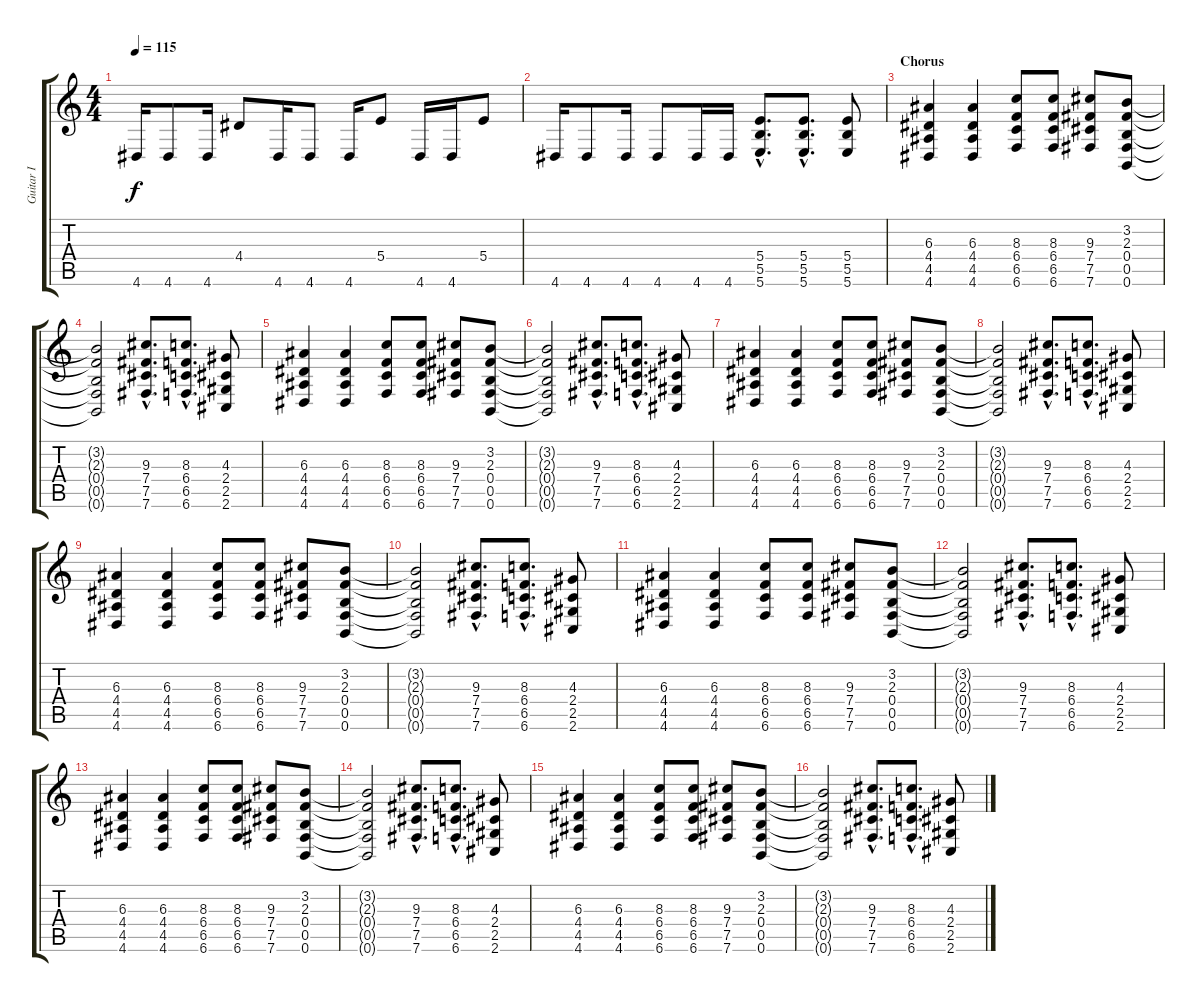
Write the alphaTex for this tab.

\track ("Guitar I" "Guitar I") {instrument distortionguitar}
\staff {score tabs}
\tuning (Db4 Ab3 E3 B2 Gb2 B1) {hide}
\ts (4 4)
\tempo 115
\clef g2
\ks c
4.6.16{dy f volume 16 instrument distortionguitar} 4.6.8 4.6.16 4.4.8 4.6.16{volume 16 instrument distortionguitar} 4.6.8 4.6.16 5.4.8 4.6.16 4.6.16 5.4.8 |
4.6.16{volume 16 instrument distortionguitar} 4.6.8 4.6.16 4.6.8 4.6.16{volume 16 instrument distortionguitar} 4.6.16 (5.4{hac} 5.5{hac} 5.6{hac}).8{d} (5.4{hac} 5.5{hac} 5.6{hac}).8{d} (5.4 5.5 5.6).8 |
\section ("" "Chorus")
(6.3 4.4 4.5 4.6).4{instrument distortionguitar} (6.3 4.4 4.5 4.6).4 (8.3 6.4 6.5 6.6).8 (8.3 6.4 6.5 6.6).8 (9.3 7.4 7.5 7.6).8 (3.2 2.3 0.4 0.5 0.6).8 |
(3.2{t} 2.3{t} 0.4{t} 0.5{t} 0.6{t}).2 (9.3{hac} 7.4{hac} 7.5{hac} 7.6{hac}).8{d} (8.3{hac} 6.4{hac} 6.5{hac} 6.6{hac}).8{d} (4.3 2.4 2.5 2.6).8 |
(6.3 4.4 4.5 4.6).4{instrument distortionguitar} (6.3 4.4 4.5 4.6).4 (8.3 6.4 6.5 6.6).8 (8.3 6.4 6.5 6.6).8 (9.3 7.4 7.5 7.6).8 (3.2 2.3 0.4 0.5 0.6).8 |
(3.2{t} 2.3{t} 0.4{t} 0.5{t} 0.6{t}).2 (9.3{hac} 7.4{hac} 7.5{hac} 7.6{hac}).8{d} (8.3{hac} 6.4{hac} 6.5{hac} 6.6{hac}).8{d} (4.3 2.4 2.5 2.6).8 |
(6.3 4.4 4.5 4.6).4{instrument distortionguitar} (6.3 4.4 4.5 4.6).4 (8.3 6.4 6.5 6.6).8 (8.3 6.4 6.5 6.6).8 (9.3 7.4 7.5 7.6).8 (3.2 2.3 0.4 0.5 0.6).8 |
(3.2{t} 2.3{t} 0.4{t} 0.5{t} 0.6{t}).2 (9.3{hac} 7.4{hac} 7.5{hac} 7.6{hac}).8{d} (8.3{hac} 6.4{hac} 6.5{hac} 6.6{hac}).8{d} (4.3 2.4 2.5 2.6).8 |
(6.3 4.4 4.5 4.6).4{instrument distortionguitar} (6.3 4.4 4.5 4.6).4 (8.3 6.4 6.5 6.6).8 (8.3 6.4 6.5 6.6).8 (9.3 7.4 7.5 7.6).8 (3.2 2.3 0.4 0.5 0.6).8 |
(3.2{t} 2.3{t} 0.4{t} 0.5{t} 0.6{t}).2 (9.3{hac} 7.4{hac} 7.5{hac} 7.6{hac}).8{d} (8.3{hac} 6.4{hac} 6.5{hac} 6.6{hac}).8{d} (4.3 2.4 2.5 2.6).8 |
(6.3 4.4 4.5 4.6).4{instrument distortionguitar} (6.3 4.4 4.5 4.6).4 (8.3 6.4 6.5 6.6).8 (8.3 6.4 6.5 6.6).8 (9.3 7.4 7.5 7.6).8 (3.2 2.3 0.4 0.5 0.6).8 |
(3.2{t} 2.3{t} 0.4{t} 0.5{t} 0.6{t}).2 (9.3{hac} 7.4{hac} 7.5{hac} 7.6{hac}).8{d} (8.3{hac} 6.4{hac} 6.5{hac} 6.6{hac}).8{d} (4.3 2.4 2.5 2.6).8 |
(6.3 4.4 4.5 4.6).4{instrument distortionguitar} (6.3 4.4 4.5 4.6).4 (8.3 6.4 6.5 6.6).8 (8.3 6.4 6.5 6.6).8 (9.3 7.4 7.5 7.6).8 (3.2 2.3 0.4 0.5 0.6).8 |
(3.2{t} 2.3{t} 0.4{t} 0.5{t} 0.6{t}).2 (9.3{hac} 7.4{hac} 7.5{hac} 7.6{hac}).8{d} (8.3{hac} 6.4{hac} 6.5{hac} 6.6{hac}).8{d} (4.3 2.4 2.5 2.6).8 |
(6.3 4.4 4.5 4.6).4{instrument distortionguitar} (6.3 4.4 4.5 4.6).4 (8.3 6.4 6.5 6.6).8 (8.3 6.4 6.5 6.6).8 (9.3 7.4 7.5 7.6).8 (3.2 2.3 0.4 0.5 0.6).8 |
(3.2{t} 2.3{t} 0.4{t} 0.5{t} 0.6{t}).2 (9.3{hac} 7.4{hac} 7.5{hac} 7.6{hac}).8{d} (8.3{hac} 6.4{hac} 6.5{hac} 6.6{hac}).8{d} (4.3 2.4 2.5 2.6).8
